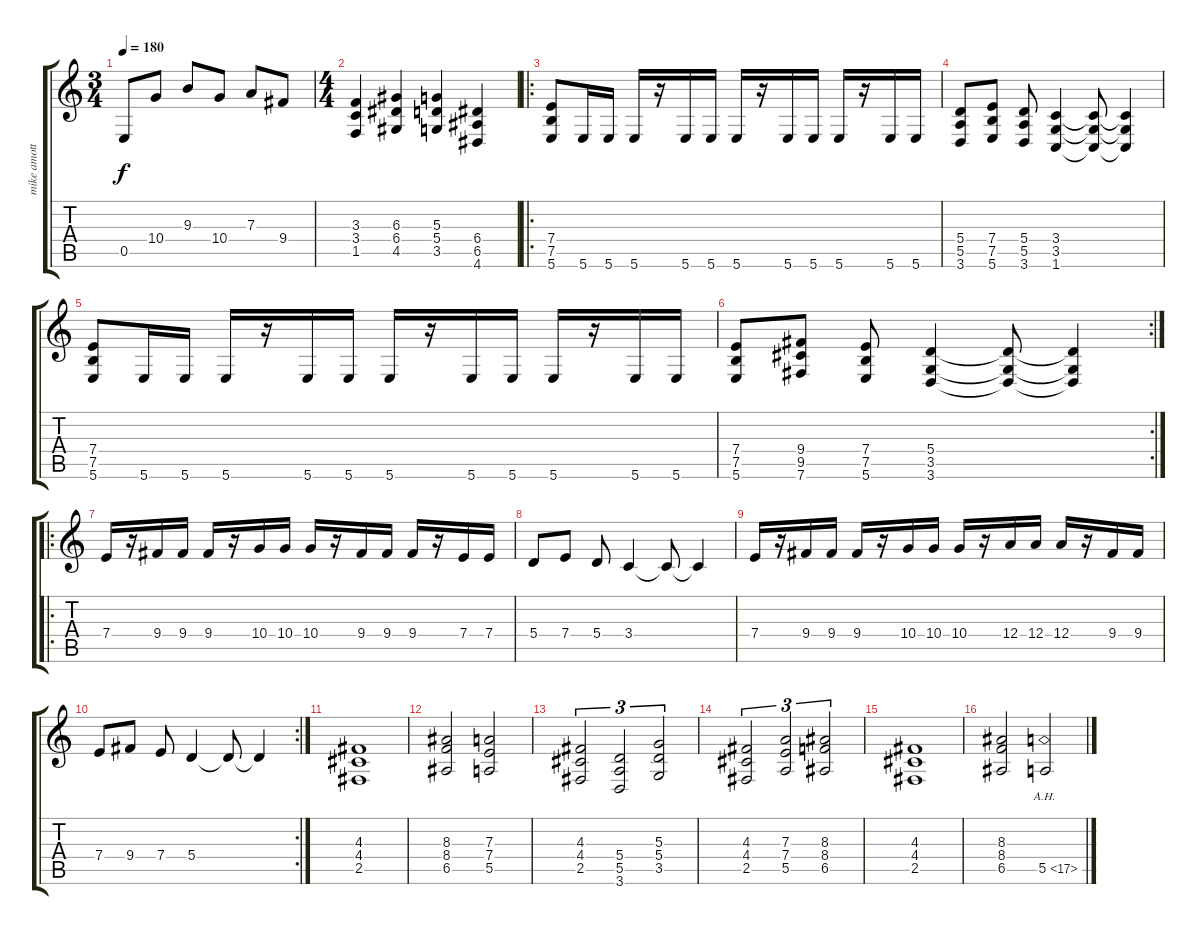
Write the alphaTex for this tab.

\track ("mike amott" "mike amott") {instrument distortionguitar}
\staff {score tabs}
\tuning (B3 Gb3 D3 A2 E2 B1) {hide}
\ts (3 4)
\tempo 180
\clef g2
\ks c
0.5.8{dy f} 10.4.8 9.3.8 10.4.8 7.3.8 9.4.8 |
\ts (4 4)
(3.3 3.4 1.5).4 (6.3 6.4 4.5).4 (5.3 5.4 3.5).4 (6.4 6.5 4.6).4 |
\ro
(7.4 7.5 5.6).8 5.6.16 5.6.16 5.6.16 r.16 5.6.16 5.6.16 5.6.16 r.16 5.6.16 5.6.16 5.6.16 r.16 5.6.16 5.6.16 |
(5.4 5.5 3.6).8 (7.4 7.5 5.6).8 (5.4 5.5 3.6).8 (3.4 3.5 1.6).4 (3.4{t} 3.5{t} 1.6{t}).8 (3.4{t} 3.5{t} 1.6{t}).4 |
(7.4 7.5 5.6).8 5.6.16 5.6.16 5.6.16 r.16 5.6.16 5.6.16 5.6.16 r.16 5.6.16 5.6.16 5.6.16 r.16 5.6.16 5.6.16 |
\rc 2
(7.4 7.5 5.6).8 (9.4 9.5 7.6).8 (7.4 7.5 5.6).8 (5.4 3.5 3.6).4 (5.4{t} 3.5{t} 3.6{t}).8 (5.4{t} 3.5{t} 3.6{t}).4 |
\ro
7.4.16 r.16 9.4.16 9.4.16 9.4.16 r.16 10.4.16 10.4.16 10.4.16 r.16 9.4.16 9.4.16 9.4.16 r.16 7.4.16 7.4.16 |
5.4.8 7.4.8 5.4.8 3.4.4 3.4{t}.8 3.4{t}.4 |
7.4.16 r.16 9.4.16 9.4.16 9.4.16 r.16 10.4.16 10.4.16 10.4.16 r.16 12.4.16 12.4.16 12.4.16 r.16 9.4.16 9.4.16 |
\rc 2
7.4.8 9.4.8 7.4.8 5.4.4 5.4{t}.8 5.4{t}.4 |
(4.3 4.4 2.5).1 |
(8.3 8.4 6.5).2 (7.3 7.4 5.5).2 |
(4.3 4.4 2.5).2{tu (3 2)} (5.4 5.5 3.6).2{tu (3 2)} (5.3 5.4 3.5).2{tu (3 2)} |
(4.3 4.4 2.5).2{tu (3 2)} (7.3 7.4 5.5).2{tu (3 2)} (8.3 8.4 6.5).2{tu (3 2)} |
(4.3 4.4 2.5).1 |
(8.3 8.4 6.5).2 5.5{ah 12}.2
